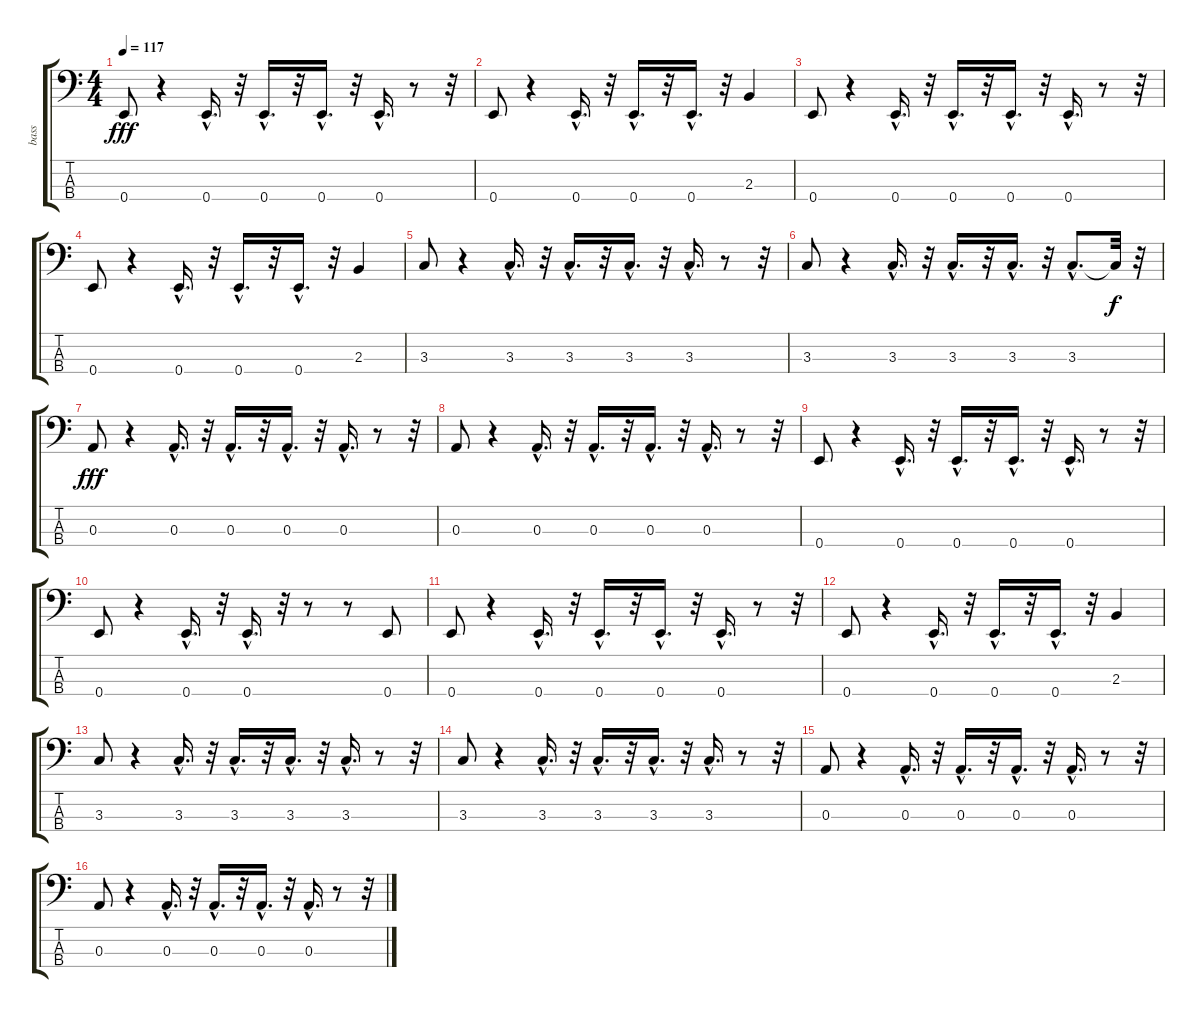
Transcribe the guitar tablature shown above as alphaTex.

\track ("bass" "bass") {instrument electricbasspick}
\staff {score tabs}
\tuning (G2 D2 A1 E1) {hide}
\ts (4 4)
\tempo 117
\clef f4
\ks c
0.4.8{dy fff} r.4 0.4{hac}.16{d} r.32 0.4{hac}.16{d} r.32 0.4{hac}.16{d} r.32 0.4{hac}.16{d} r.8 r.32 |
0.4.8 r.4 0.4{hac}.16{d} r.32 0.4{hac}.16{d} r.32 0.4{hac}.16{d} r.32 2.3.4 |
0.4.8 r.4 0.4{hac}.16{d} r.32 0.4{hac}.16{d} r.32 0.4{hac}.16{d} r.32 0.4{hac}.16{d} r.8 r.32 |
0.4.8 r.4 0.4{hac}.16{d} r.32 0.4{hac}.16{d} r.32 0.4{hac}.16{d} r.32 2.3.4 |
3.3.8 r.4 3.3{hac}.16{d} r.32 3.3{hac}.16{d} r.32 3.3{hac}.16{d} r.32 3.3{hac}.16{d} r.8 r.32 |
3.3.8 r.4 3.3{hac}.16{d} r.32 3.3{hac}.16{d} r.32 3.3{hac}.16{d} r.32 3.3{hac}.8{d} 3.3{t}.32{dy f} r.32 |
0.3.8{dy fff} r.4 0.3{hac}.16{d} r.32 0.3{hac}.16{d} r.32 0.3{hac}.16{d} r.32 0.3{hac}.16{d} r.8 r.32 |
0.3.8 r.4 0.3{hac}.16{d} r.32 0.3{hac}.16{d} r.32 0.3{hac}.16{d} r.32 0.3{hac}.16{d} r.8 r.32 |
0.4.8 r.4 0.4{hac}.16{d} r.32 0.4{hac}.16{d} r.32 0.4{hac}.16{d} r.32 0.4{hac}.16{d} r.8 r.32 |
0.4.8 r.4 0.4{hac}.16{d} r.32 0.4{hac}.16{d} r.32 r.8 r.8 0.4.8 |
0.4.8 r.4 0.4{hac}.16{d} r.32 0.4{hac}.16{d} r.32 0.4{hac}.16{d} r.32 0.4{hac}.16{d} r.8 r.32 |
0.4.8 r.4 0.4{hac}.16{d} r.32 0.4{hac}.16{d} r.32 0.4{hac}.16{d} r.32 2.3.4 |
3.3.8 r.4 3.3{hac}.16{d} r.32 3.3{hac}.16{d} r.32 3.3{hac}.16{d} r.32 3.3{hac}.16{d} r.8 r.32 |
3.3.8 r.4 3.3{hac}.16{d} r.32 3.3{hac}.16{d} r.32 3.3{hac}.16{d} r.32 3.3{hac}.16{d} r.8 r.32 |
0.3.8 r.4 0.3{hac}.16{d} r.32 0.3{hac}.16{d} r.32 0.3{hac}.16{d} r.32 0.3{hac}.16{d} r.8 r.32 |
0.3.8 r.4 0.3{hac}.16{d} r.32 0.3{hac}.16{d} r.32 0.3{hac}.16{d} r.32 0.3{hac}.16{d} r.8 r.32
